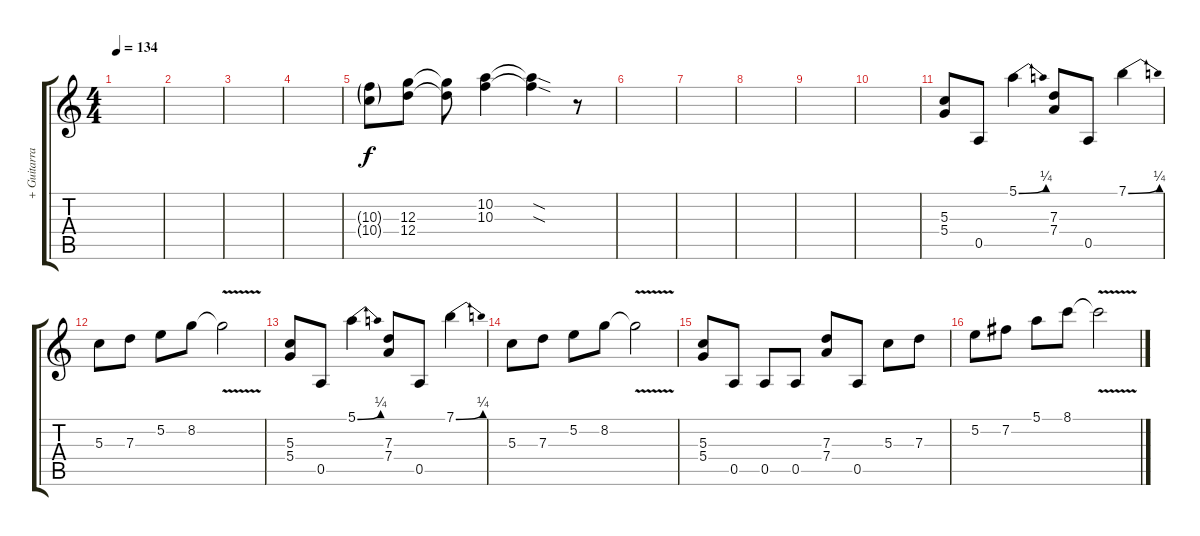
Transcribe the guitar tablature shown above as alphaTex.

\track ("+ Guitarra" "+ Guitarra") {instrument overdrivenguitar}
\staff {score tabs}
\tuning (E4 B3 G3 D3 A2 D2) {hide}
\ts (4 4)
\tempo 134
\clef g2
\ks c
|
|
|
|
(10.3{g} 10.4{g}).8 (12.3 12.4).8{dy f} (12.3{t} 12.4{t}).8 (10.2 10.3).4 (10.2{sod t} 10.3{sod t}).4 r.8 |
|
|
|
|
|
(5.3 5.4).8 0.5.8 5.1{be (bend 0 0 60 1)}.4 (7.3 7.4).8 0.5.8 7.1{be (bend 0 0 60 1)}.4 |
5.3.8 7.3.8 5.2.8 8.2.8 8.2{v t}.2 |
(5.3 5.4).8 0.5.8 5.1{be (bend 0 0 60 1)}.4 (7.3 7.4).8 0.5.8 7.1{be (bend 0 0 60 1)}.4 |
5.3.8 7.3.8 5.2.8 8.2.8 8.2{v t}.2 |
(5.3 5.4).8 0.5.8 0.5.8 0.5.8 (7.3 7.4).8 0.5.8 5.3.8 7.3.8 |
5.2.8 7.2.8 5.1.8 8.1.8 8.1{v t}.2
